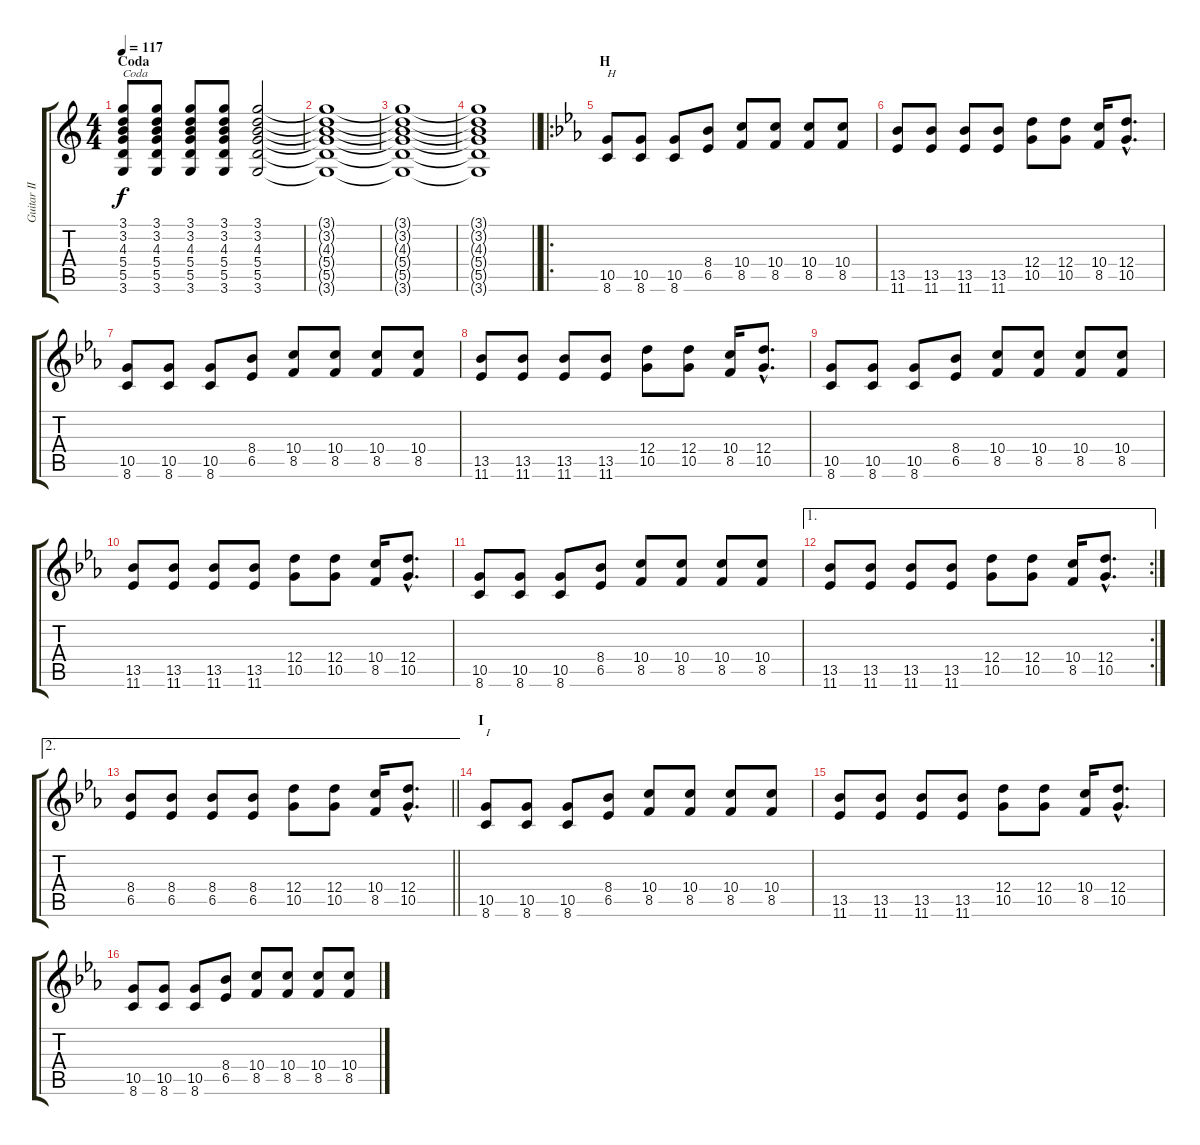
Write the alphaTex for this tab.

\track ("Guitar II" "Guitar II") {instrument distortionguitar}
\staff {score tabs}
\tuning (E4 B3 G3 D3 A2 E2) {hide}
\ts (4 4)
\section ("" "Coda")
\tempo 117
\clef g2
\ks c
(3.1 3.2 4.3 5.4 5.5 3.6).8{txt "Coda" dy f} (3.1 3.2 4.3 5.4 5.5 3.6).8 (3.1 3.2 4.3 5.4 5.5 3.6).8 (3.1 3.2 4.3 5.4 5.5 3.6).8 (3.1 3.2 4.3 5.4 5.5 3.6).2 |
(3.1{t} 3.2{t} 4.3{t} 5.4{t} 5.5{t} 3.6{t}).1 |
(3.1{t} 3.2{t} 4.3{t} 5.4{t} 5.5{t} 3.6{t}).1 |
\barLineRight lightlight
(3.1{t} 3.2{t} 4.3{t} 5.4{t} 5.5{t} 3.6{t}).1 |
\ro
\section ("" "H")
\ks eb
(10.5 8.6).8{txt "H"} (10.5 8.6).8 (10.5 8.6).8 (8.4 6.5).8 (10.4 8.5).8 (10.4 8.5).8 (10.4 8.5).8 (10.4 8.5).8 |
(13.5 11.6).8 (13.5 11.6).8 (13.5 11.6).8 (13.5 11.6).8 (12.4 10.5).8 (12.4 10.5).8 (10.4 8.5).16 (12.4{hac} 10.5{hac}).8{d} |
(10.5 8.6).8 (10.5 8.6).8 (10.5 8.6).8 (8.4 6.5).8 (10.4 8.5).8 (10.4 8.5).8 (10.4 8.5).8 (10.4 8.5).8 |
(13.5 11.6).8 (13.5 11.6).8 (13.5 11.6).8 (13.5 11.6).8 (12.4 10.5).8 (12.4 10.5).8 (10.4 8.5).16 (12.4{hac} 10.5{hac}).8{d} |
(10.5 8.6).8 (10.5 8.6).8 (10.5 8.6).8 (8.4 6.5).8 (10.4 8.5).8 (10.4 8.5).8 (10.4 8.5).8 (10.4 8.5).8 |
(13.5 11.6).8 (13.5 11.6).8 (13.5 11.6).8 (13.5 11.6).8 (12.4 10.5).8 (12.4 10.5).8 (10.4 8.5).16 (12.4{hac} 10.5{hac}).8{d} |
(10.5 8.6).8 (10.5 8.6).8 (10.5 8.6).8 (8.4 6.5).8 (10.4 8.5).8 (10.4 8.5).8 (10.4 8.5).8 (10.4 8.5).8 |
\ae 1
\rc 2
(13.5 11.6).8 (13.5 11.6).8 (13.5 11.6).8 (13.5 11.6).8 (12.4 10.5).8 (12.4 10.5).8 (10.4 8.5).16 (12.4{hac} 10.5{hac}).8{d} |
\ae 2
\barLineRight lightlight
(8.4 6.5).8 (8.4 6.5).8 (8.4 6.5).8 (8.4 6.5).8 (12.4 10.5).8 (12.4 10.5).8 (10.4 8.5).16 (12.4{hac} 10.5{hac}).8{d} |
\section ("" "I")
(10.5 8.6).8{txt "I"} (10.5 8.6).8 (10.5 8.6).8 (8.4 6.5).8 (10.4 8.5).8 (10.4 8.5).8 (10.4 8.5).8 (10.4 8.5).8 |
(13.5 11.6).8 (13.5 11.6).8 (13.5 11.6).8 (13.5 11.6).8 (12.4 10.5).8 (12.4 10.5).8 (10.4 8.5).16 (12.4{hac} 10.5{hac}).8{d} |
(10.5 8.6).8 (10.5 8.6).8 (10.5 8.6).8 (8.4 6.5).8 (10.4 8.5).8 (10.4 8.5).8 (10.4 8.5).8 (10.4 8.5).8
